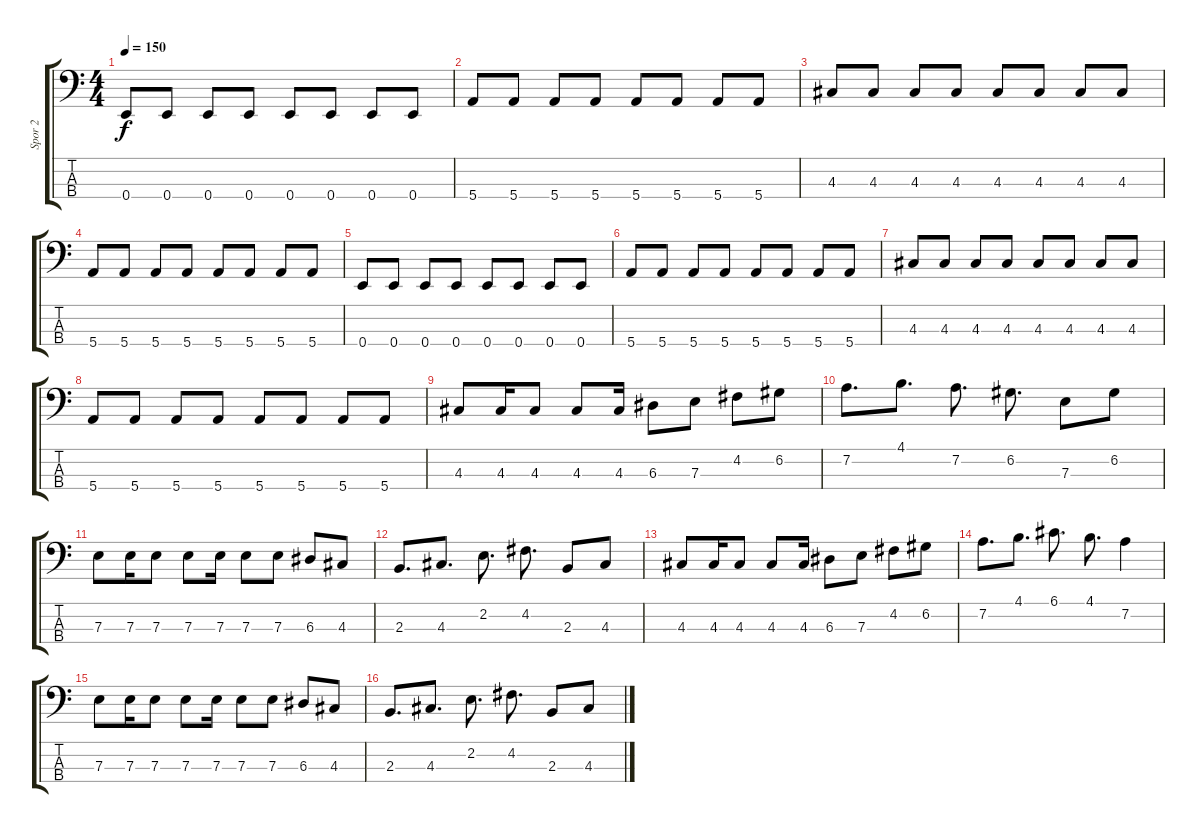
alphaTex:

\track ("Spor 2" "Spor 2") {instrument electricbassfinger}
\staff {score tabs}
\tuning (G2 D2 A1 E1) {hide}
\ts (4 4)
\tempo 150
\clef f4
\ks c
0.4.8{dy f} 0.4.8 0.4.8 0.4.8 0.4.8 0.4.8 0.4.8 0.4.8 |
5.4.8 5.4.8 5.4.8 5.4.8 5.4.8 5.4.8 5.4.8 5.4.8 |
4.3.8 4.3.8 4.3.8 4.3.8 4.3.8 4.3.8 4.3.8 4.3.8 |
5.4.8 5.4.8 5.4.8 5.4.8 5.4.8 5.4.8 5.4.8 5.4.8 |
0.4.8 0.4.8 0.4.8 0.4.8 0.4.8 0.4.8 0.4.8 0.4.8 |
5.4.8 5.4.8 5.4.8 5.4.8 5.4.8 5.4.8 5.4.8 5.4.8 |
4.3.8 4.3.8 4.3.8 4.3.8 4.3.8 4.3.8 4.3.8 4.3.8 |
5.4.8 5.4.8 5.4.8 5.4.8 5.4.8 5.4.8 5.4.8 5.4.8 |
4.3.8 4.3.16 4.3.8 4.3.8 4.3.16 6.3.8 7.3.8 4.2.8 6.2.8 |
7.2.8{d} 4.1.8{d} 7.2.8{d} 6.2.8{d} 7.3.8 6.2.8 |
7.3.8 7.3.16 7.3.8 7.3.8 7.3.16 7.3.8 7.3.8 6.3.8 4.3.8 |
2.3.8{d} 4.3.8{d} 2.2.8{d} 4.2.8{d} 2.3.8 4.3.8 |
4.3.8 4.3.16 4.3.8 4.3.8 4.3.16 6.3.8 7.3.8 4.2.8 6.2.8 |
7.2.8{d} 4.1.8{d} 6.1.8{d} 4.1.8{d} 7.2.4 |
7.3.8 7.3.16 7.3.8 7.3.8 7.3.16 7.3.8 7.3.8 6.3.8 4.3.8 |
2.3.8{d} 4.3.8{d} 2.2.8{d} 4.2.8{d} 2.3.8 4.3.8
